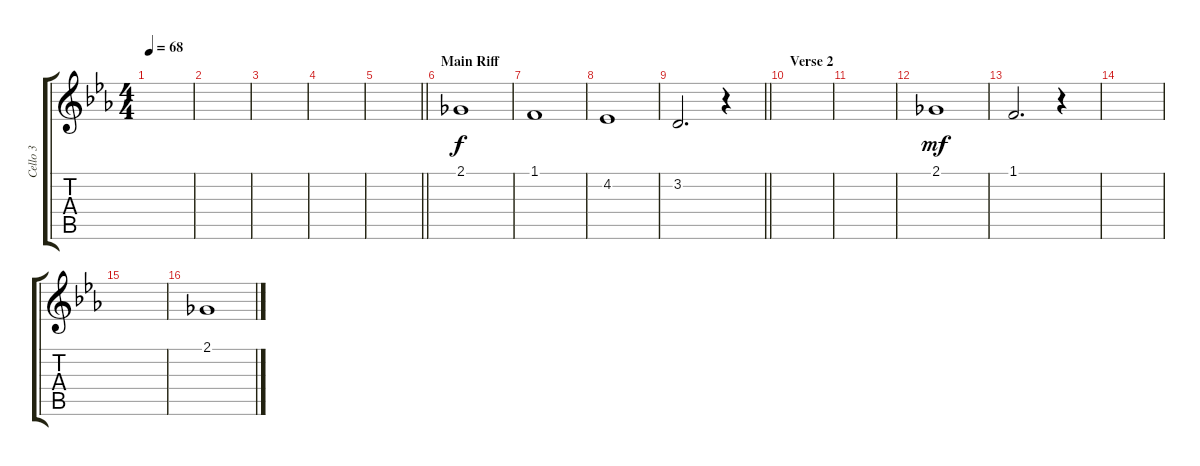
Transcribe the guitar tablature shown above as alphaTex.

\track ("Cello 3" "Cello 3") {instrument cello}
\staff {score tabs}
\tuning (E4 B3 G3 D3 A2 E2) {hide}
\ts (4 4)
\tempo 68
\clef g2
\ks eb
|
|
|
|
\barLineRight lightlight
|
\section ("" "Main Riff")
2.1.1{dy f volume 16} |
1.1.1 |
4.2.1 |
\barLineRight lightlight
3.2.2{d} r.4 |
\section ("" "Verse 2")
|
|
2.1.1{dy mf} |
1.1.2{d} r.4 |
|
|
2.1.1
